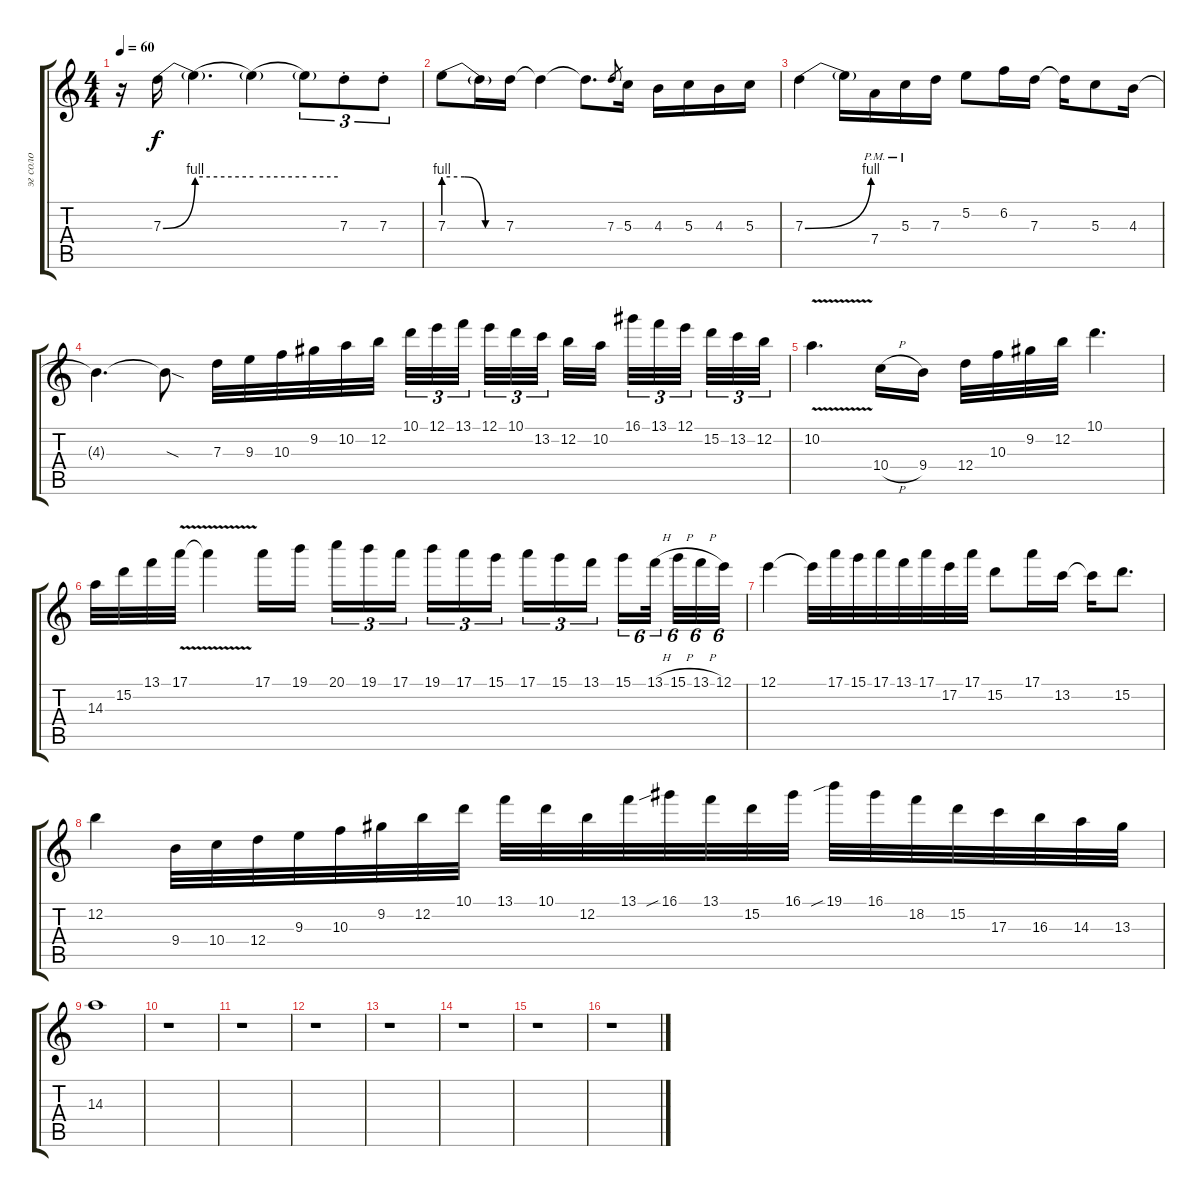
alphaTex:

\track ("эг соло" "эг соло") {instrument distortionguitar}
\staff {score tabs}
\tuning (E4 B3 G3 D3 A2 E2) {hide}
\ts (4 4)
\tempo 60
\clef g2
\ks c
r.16{dy f} 7.3{be (bend 0 0 60 4)}.16 7.3{be (hold 0 4 60 4) t}.4{d} 7.3{be (hold 0 4 60 4) t}.4 7.3{be (hold 0 4 60 4) t}.8{tu (3 2)} 7.3{st}.8{tu (3 2)} 7.3{st}.8{tu (3 2)} |
7.3{be (custom 0 4 20 4 40 0 60 0)}.8 7.3{t}.16 7.3.16 7.3{t}.4 7.3{t}.8{d} 7.3.8{gr} 5.3.16 4.3.16 5.3.16 4.3.16 5.3.16 |
7.3{be (bend 0 0 60 4)}.4 7.3{t}.16 7.4{pm}.16 5.3{pm}.16 7.3.16 5.2.8 6.2.16 7.3.16 7.3{t}.16 5.3.8 4.3.16 |
4.3{t}.4{d} 4.3{sod t}.8 7.3.32 9.3.32 10.3.32 9.2.32 10.2.32 12.2.32{beam splitsecondary} 10.1.32{tu (3 2)} 12.1.32{tu (3 2)} 13.1.32{tu (3 2)} 12.1.32{tu (3 2)} 10.1.32{tu (3 2)} 13.2.32{tu (3 2) beam splitsecondary} 12.2.32 10.2.32{beam splitsecondary} 16.1.32{tu (3 2)} 13.1.32{tu (3 2)} 12.1.32{tu (3 2) beam splitsecondary} 15.2.32{tu (3 2)} 13.2.32{tu (3 2)} 12.2.32{tu (3 2)} |
10.2{v}.4{d} 10.4{h}.16 9.4.16 12.4.32 10.3.32 9.2.32 12.2.32 10.1.4{d} |
14.3.32 15.2.32 13.1.32 17.1{v}.32 17.1{v t}.4 17.1.16 19.1.16 20.1.16{tu (3 2)} 19.1.16{tu (3 2)} 17.1.16{tu (3 2) beam splitsecondary} 19.1.16{tu (3 2)} 17.1.16{tu (3 2)} 15.1.16{tu (3 2)} 17.1.16{tu (3 2)} 15.1.16{tu (3 2)} 13.1.16{tu (3 2) beam splitsecondary} 15.1.16{tu (6 4)} 13.1{h}.32{tu (6 4) beam splitsecondary} 15.1{h}.32{tu (6 4)} 13.1{h}.32{tu (6 4)} 12.1.32{tu (6 4)} |
12.1.4 12.1{t}.32 17.1.32 15.1.32 17.1.32 13.1.32 17.1.32 17.2.32 17.1.32 15.2.8 17.1.16 13.2.16 13.2{t}.16 15.2.8{d} |
12.2.4 9.4.32 10.4.32 12.4.32 9.3.32 10.3.32 9.2.32 12.2.32 10.1.32 13.1.32 10.1.32 12.2.32 13.1.32 16.1{sib}.32 13.1.32 15.2.32 16.1.32 19.1{sib}.32 16.1.32 18.2.32 15.2.32 17.3.32 16.3.32 14.3.32 13.3.32 |
14.3.1 |
r.1 |
r.1 |
r.1 |
r.1 |
r.1 |
r.1 |
r.1
